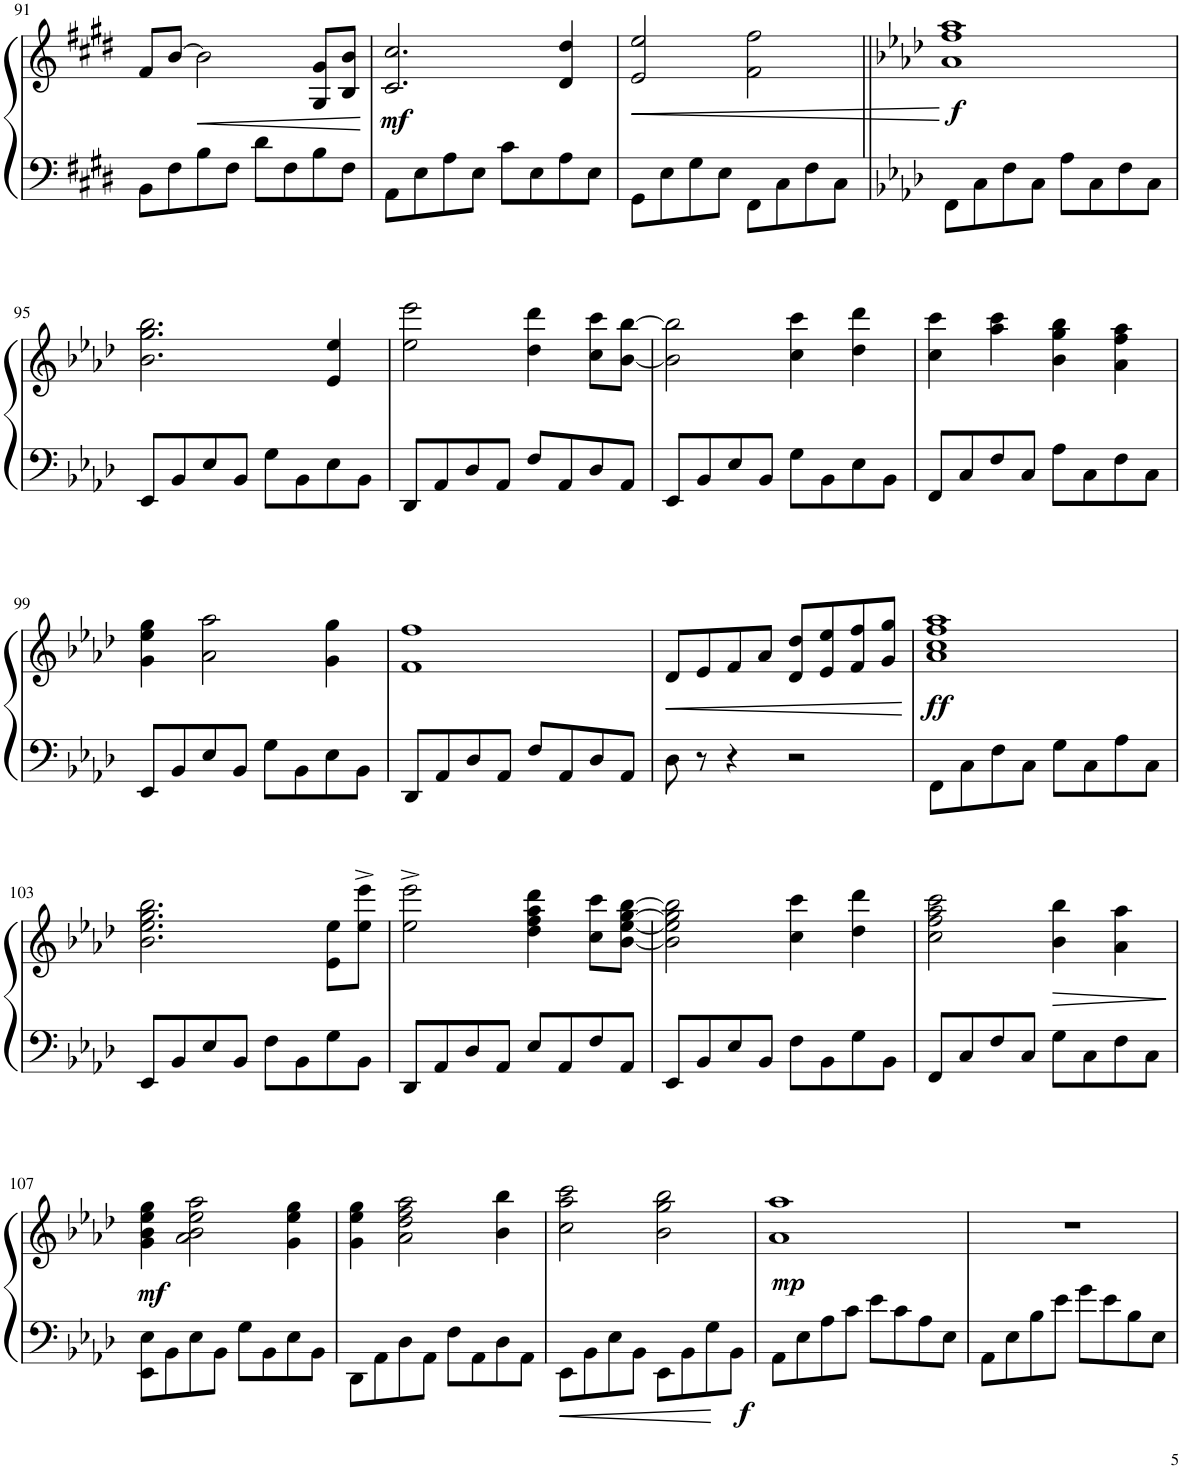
**kern	**kern	**dynam
*part1	*part1	*part1
*staff2	*staff1	*staff1/2
*I"Piano	*	*
*I'Pno.	*	*
!!LO:PB:g=z
*clefF4	*clefG2	*
*k[f#c#g#d#]	*k[f#c#g#d#]	*
*M4/4	*M4/4	*
=91	=91	=91
8BB\L	8f#/L	.
8F#\	[8b/J	.
!	!	!LO:HP:b
8B\	2b\]	<
8F#\J	.	.
8d#\L	.	.
8F#\	.	.
8B\	8G#/ 8g#/L	.
8F#\J	8B/ 8b/J	.
.	.	[
=92	=92	=92
!	!	!LO:DY:b
8AA\L	2.c#/ 2.cc#/	mf
8E\	.	.
8A\	.	.
8E\J	.	.
8c#\L	.	.
8E\	.	.
8A\	4d#/ 4dd#/	.
8E\J	.	.
=93	=93	=93
!	!	!LO:HP:b
8GG#\L	2e/ 2ee/	<
8E\	.	.
8G#\	.	.
8E\J	.	.
8FF#\L	2f#\ 2ff#\	.
8C#\	.	.
8F#\	.	.
8C#\J	.	.
.	.	[
=94||	=94||	=94||
*k[b-e-a-d-]	*k[b-e-a-d-]	*
!	!	!LO:DY:b
8FF\L	1a- 1ff 1aa-	f
8C\	.	.
8F\	.	.
8C\J	.	.
8A-\L	.	.
8C\	.	.
8F\	.	.
8C\J	.	.
!!LO:LB:g=z
=95	=95	=95
8EE-/L	2.b-\ 2.gg\ 2.bb-\	.
8BB-/	.	.
8E-/	.	.
8BB-/J	.	.
8G\L	.	.
8BB-\	.	.
8E-\	4e-/ 4ee-/	.
8BB-\J	.	.
=96	=96	=96
8DD-/L	2ee-\ 2eee-\	.
8AA-/	.	.
8D-/	.	.
8AA-/J	.	.
8F/L	4dd-\ 4ddd-\	.
8AA-/	.	.
8D-/	8cc\ 8ccc\L	.
8AA-/J	[8b-\ [8bb-\J	.
=97	=97	=97
8EE-/L	2b-\] 2bb-\]	.
8BB-/	.	.
8E-/	.	.
8BB-/J	.	.
8G\L	4cc\ 4ccc\	.
8BB-\	.	.
8E-\	4dd-\ 4ddd-\	.
8BB-\J	.	.
=98	=98	=98
8FF/L	4cc\ 4ccc\	.
8C/	.	.
8F/	4aa-\ 4ccc\	.
8C/J	.	.
8A-\L	4b-\ 4gg\ 4bb-\	.
8C\	.	.
8F\	4a-\ 4ff\ 4aa-\	.
8C\J	.	.
!!LO:LB:g=z
=99	=99	=99
8EE-/L	4g\ 4ee-\ 4gg\	.
8BB-/	.	.
8E-/	2a-\ 2aa-\	.
8BB-/J	.	.
8G\L	.	.
8BB-\	.	.
8E-\	4g\ 4gg\	.
8BB-\J	.	.
=100	=100	=100
8DD-/L	1f 1ff	.
8AA-/	.	.
8D-/	.	.
8AA-/J	.	.
8F/L	.	.
8AA-/	.	.
8D-/	.	.
8AA-/J	.	.
=101	=101	=101
!	!	!LO:HP:b
8D-\	8d-/L	<
8r	8e-/	.
4r	8f/	.
.	8a-/J	.
2r	8d-/ 8dd-/L	.
.	8e-/ 8ee-/	.
.	8f/ 8ff/	.
.	8g/ 8gg/J	.
.	.	[
=102	=102	=102
!	!	!LO:DY:b
8FF\L	1a- 1cc 1ff 1aa-	ff
8C\	.	.
8F\	.	.
8C\J	.	.
8G\L	.	.
8C\	.	.
8A-\	.	.
8C\J	.	.
!!LO:LB:g=z
=103	=103	=103
8EE-/L	2.b-\ 2.ee-\ 2.gg\ 2.bb-\	.
8BB-/	.	.
8E-/	.	.
8BB-/J	.	.
8F\L	.	.
8BB-\	.	.
8G\	8e-\ 8ee-\L	.
8BB-\J	8ee-\^ 8eee-\^J	.
=104	=104	=104
8DD-/L	2ee-\^ 2eee-\^	.
8AA-/	.	.
8D-/	.	.
8AA-/J	.	.
8E-/L	4dd-\ 4ff\ 4aa-\ 4ddd-\	.
8AA-/	.	.
8F/	8cc\ 8ccc\L	.
8AA-/J	[8b-\ [8ee-\ [8gg\ [8bb-\J	.
=105	=105	=105
8EE-/L	2b-\] 2ee-\] 2gg\] 2bb-\]	.
8BB-/	.	.
8E-/	.	.
8BB-/J	.	.
8F\L	4cc\ 4ccc\	.
8BB-\	.	.
8G\	4dd-\ 4ddd-\	.
8BB-\J	.	.
=106	=106	=106
8FF/L	2cc\ 2ff\ 2aa-\ 2ccc\	.
8C/	.	.
8F/	.	.
8C/J	.	.
!	!	!LO:HP:b
8G\L	4b-\ 4bb-\	>
8C\	.	.
8F\	4a-\ 4aa-\	.
8C\J	.	.
.	.	]
!!LO:LB:g=z
=107	=107	=107
!	!	!LO:DY:b
8EE-\ 8E-\L	4g\ 4b-\ 4ee-\ 4gg\	mf
8BB-\	.	.
8E-\	2a-\ 2b-\ 2ee-\ 2aa-\	.
8BB-\J	.	.
8G\L	.	.
8BB-\	.	.
8E-\	4g\ 4ee-\ 4gg\	.
8BB-\J	.	.
=108	=108	=108
8DD-\L	4g\ 4ee-\ 4gg\	.
8AA-\	.	.
8D-\	2a-\ 2dd-\ 2ff\ 2aa-\	.
8AA-\J	.	.
8F\L	.	.
8AA-\	.	.
8D-\	4b-\ 4bb-\	.
8AA-\J	.	.
=109	=109	=109
8EE-\L	2cc\ 2aa-\ 2ccc\	.
8BB-\	.	.
8E-\	.	.
8BB-\J	.	.
8EE-\L	2b-\ 2gg\ 2bb-\	.
8BB-\	.	.
8G\	.	.
!	!	!LO:DY:b=2
8BB-\J	.	f
=110	=110	=110
!	!	!LO:DY:b
8AA-\L	1a- 1aa-	mp
8E-\	.	.
8A-\	.	.
8c\J	.	.
8e-\L	.	.
8c\	.	.
8A-\	.	.
8E-\J	.	.
=111	=111	=111
8AA-\L	1r	.
8E-\	.	.
8B-\	.	.
8e-\J	.	.
8g\L	.	.
8e-\	.	.
8B-\	.	.
8E-\J	.	.
=	=	=
*-	*-	*-
